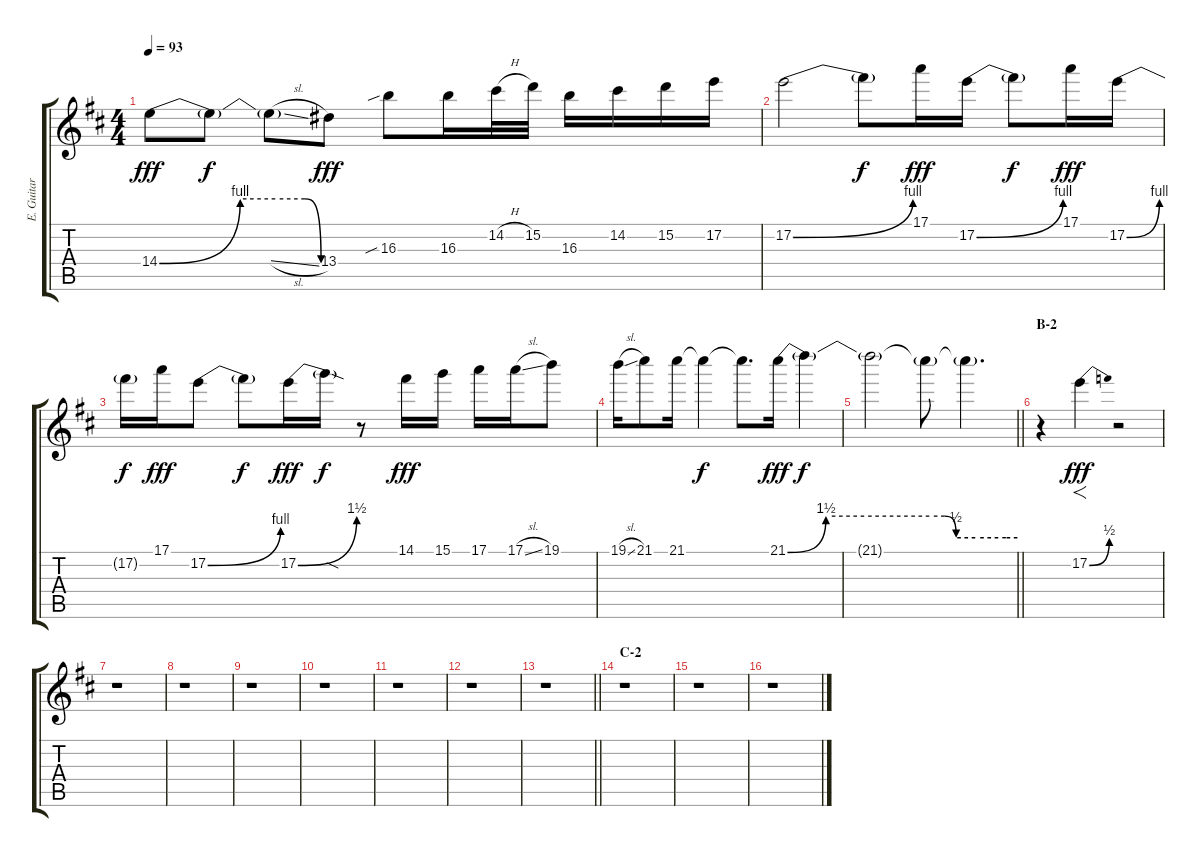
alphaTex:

\track ("E. Guitar I" "E. Guitar ") {instrument overdrivenguitar}
\staff {score tabs}
\tuning (E4 B3 G3 D3 A2 E2) {hide}
\ts (4 4)
\tempo 93
\clef g2
\ks d
14.4{be (custom 0 0 30 4 43 4 54 4 60 0)}.8{dy fff} 14.4{t}.8{dy f} 14.4{sl t}.8 13.4.8{dy fff} 16.3{sib}.8 16.3.16 14.2{h}.32 15.2.32 16.3.16 14.2.16 15.2.16 17.2.16 |
17.2{be (bend 0 0 60 4)}.2 17.2{t}.8{dy f} 17.1.16{dy fff} 17.2{be (bend 0 0 60 4)}.16 17.2{t}.8{dy f} 17.1.16{dy fff} 17.2{be (bend 0 0 60 4)}.16 |
17.2{t}.16{dy f} 17.1.16{dy fff} 17.2{be (bend 0 0 60 4)}.8 17.2{t}.8{dy f} 17.2{be (bend 0 0 60 6)}.16{dy fff} 17.2{sod t}.16{dy f} r.8 14.1.16{dy fff} 15.1.16 17.1.16 17.1{sl}.16 19.1.8 |
19.1{sl}.16 21.1.8 21.1.16 21.1{t}.4{dy f} 21.1{t}.8{d} 21.1{be (custom 0 0 10 6 20 6 37 6 41 6 44 2 49 2 55 2 57 2 60 2)}.16{dy fff} 21.1{t}.4{dy f} |
\barLineRight lightlight
21.1{t}.2 21.1{t}.8 21.1{t}.4{d} |
\section ("" "B-2")
r.4 17.2{be (bend 0 0 60 2)}.4{f dy fff} r.2 |
r.1 |
r.1 |
r.1 |
r.1 |
r.1 |
r.1 |
\barLineRight lightlight
r.1 |
\section ("" "C-2")
r.1 |
r.1 |
r.1
